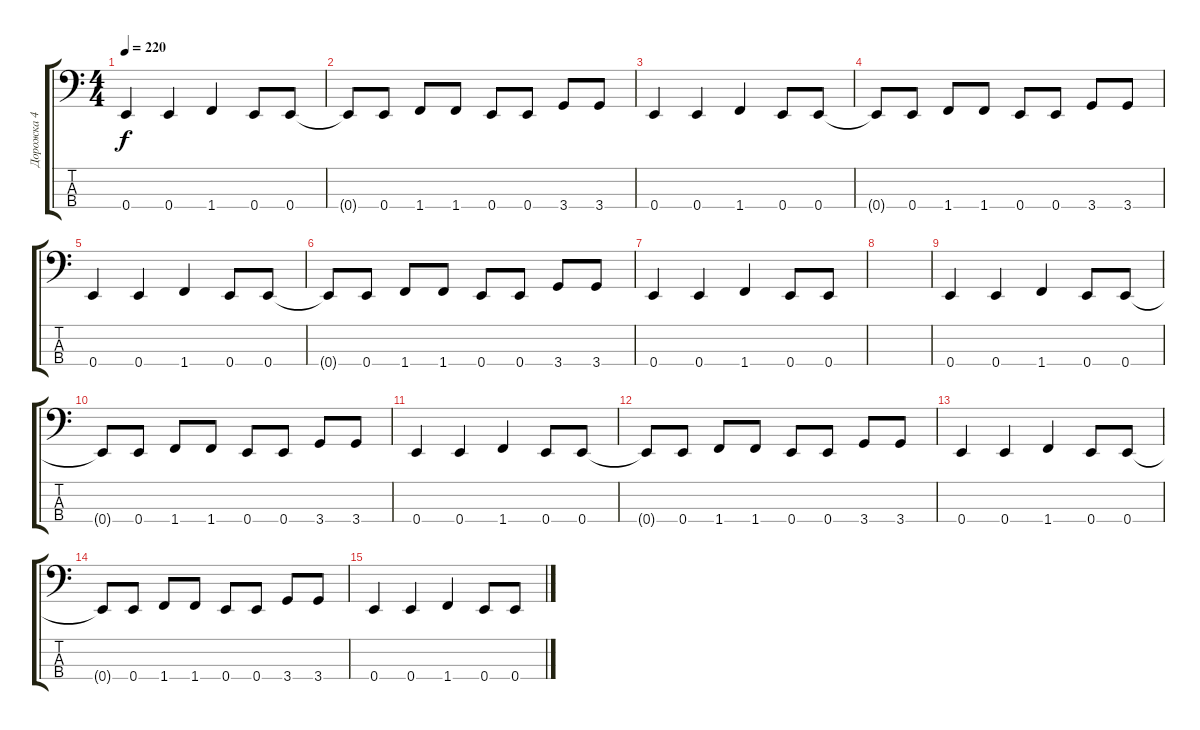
\track ("Дорожка 4" "Дорожка 4") {instrument electricbasspick}
\staff {score tabs}
\tuning (G2 D2 A1 E1) {hide}
\ts (4 4)
\tempo 220
\clef f4
\ks c
0.4.4{dy f} 0.4.4 1.4.4 0.4.8 0.4.8 |
0.4{t}.8 0.4.8 1.4.8 1.4.8 0.4.8 0.4.8 3.4.8 3.4.8 |
0.4.4 0.4.4 1.4.4 0.4.8 0.4.8 |
0.4{t}.8 0.4.8 1.4.8 1.4.8 0.4.8 0.4.8 3.4.8 3.4.8 |
0.4.4 0.4.4 1.4.4 0.4.8 0.4.8 |
0.4{t}.8 0.4.8 1.4.8 1.4.8 0.4.8 0.4.8 3.4.8 3.4.8 |
0.4.4 0.4.4 1.4.4 0.4.8 0.4.8 |
|
0.4.4 0.4.4 1.4.4 0.4.8 0.4.8 |
0.4{t}.8 0.4.8 1.4.8 1.4.8 0.4.8 0.4.8 3.4.8 3.4.8 |
0.4.4 0.4.4 1.4.4 0.4.8 0.4.8 |
0.4{t}.8 0.4.8 1.4.8 1.4.8 0.4.8 0.4.8 3.4.8 3.4.8 |
0.4.4 0.4.4 1.4.4 0.4.8 0.4.8 |
0.4{t}.8 0.4.8 1.4.8 1.4.8 0.4.8 0.4.8 3.4.8 3.4.8 |
0.4.4 0.4.4 1.4.4 0.4.8 0.4.8
